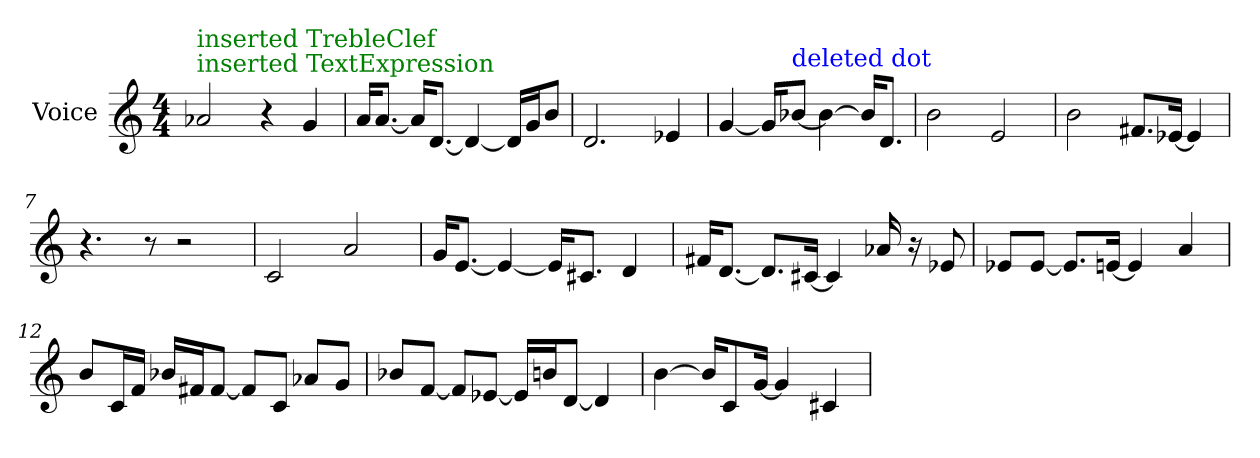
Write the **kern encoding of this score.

**kern
*part1
*staff1
*I"Voice
*I'Voice
*clefG2
*M4/4
=1
!LO:TX:color=#008000:t=inserted TextExpression
!LO:TX:color=#008000:t=inserted TrebleClef
2a-X/
4r
4g/
=2
16a/KL
[<8.a/J
16a/KL]
[<8.d/J
4d/_
16d/LL]
16g/J
8b/J
=3
2.d/
4e-X/
=4
[<4g/
16g/KL]
!LO:TX:color=#0000FF:t=deleted dot
[>8b-Xi/J
4b-\_
16b-/KL]
8.d/J
=5
2b\
2e/
=6
2b\
8.f#X/L
[<16e-X/Jk
4e-/]
=7
4.r
8r
2rcc
=8
2c/
2a/
!!LO:LB:g=z
=9
16g/KL
[<8.e/J
4e/_
16e/KL]
8.c#X/J
4d/
=10
16f#X/KL
[<8.d/J
8.d/L]
[<16c#X/Jk
4c#/]
16a-X/
16ra
8e-X/
=11
8e-X/L
[<8e-/J
8.e-/L]
[<16en/Jk
4e/]
4a/
=12
8b/L
16c/L
16f/JJ
16b-X/LL
16f#X/J
[<8f#/J
8f#/L]
8c/J
8a-X/L
8g/J
!!LO:LB:g=z
=13
8b-X/L
[<8f/J
8f/L]
[<8e-X/J
16e-/LL]
16bn/J
[<8d/J
4d/]
=14
[>4b\
16b/KL]
8c/
[<16g/Jk
4g/]
4c#X/
=
*-
